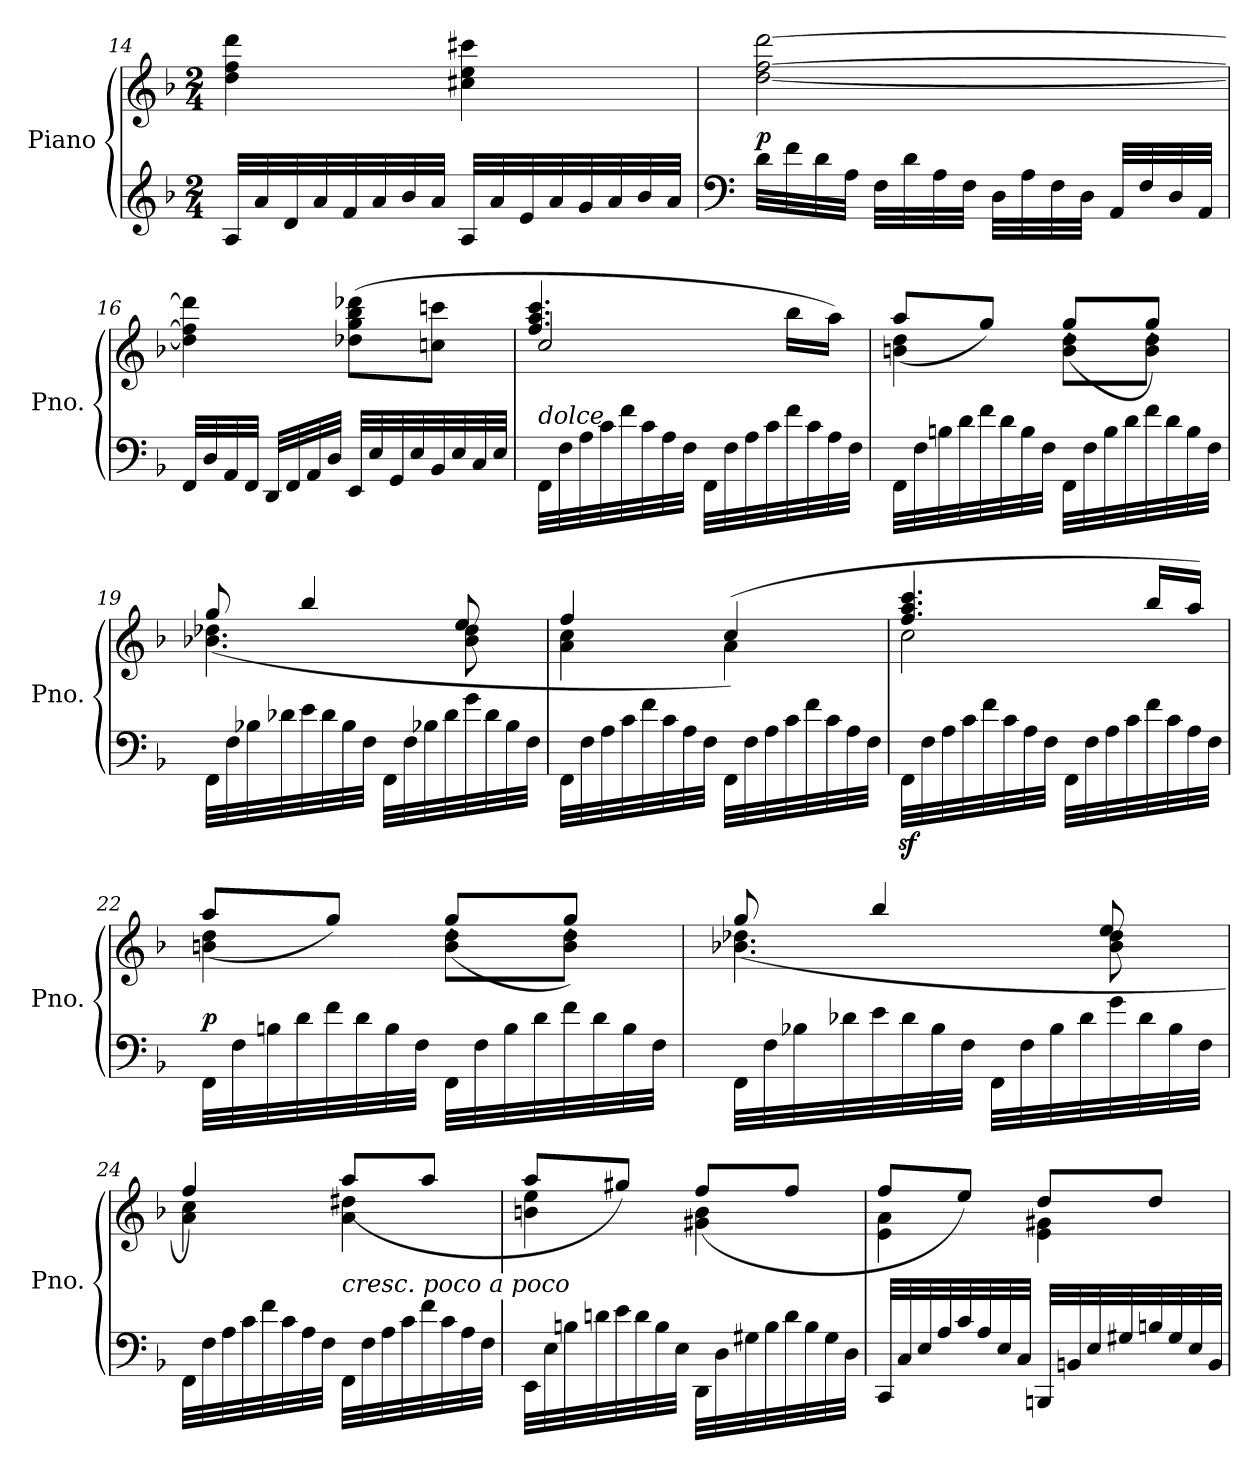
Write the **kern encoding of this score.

**kern	**kern	**dynam
*part1	*part1	*part1
*staff2	*staff1	*staff1/2
*I"Piano	*	*
*I'Pno.	*	*
*clefG2	*clefG2	*
*k[b-]	*k[b-]	*
*M2/4	*M2/4	*
=14	=14	=14
32A/LLL	4dd\ 4ff\ 4ddd\	.
32a/	.	.
32d/	.	.
32a/	.	.
32f/	.	.
32a/	.	.
32b-/	.	.
32a/JJJ	.	.
32A/LLL	4cc#X\ 4ee\ 4ccc#X\	.
32a/	.	.
32e/	.	.
32a/	.	.
32g/	.	.
32a/	.	.
32b-/	.	.
32a/JJJ	.	.
!!LO:LB:g=z
=15	=15	=15
*clefF4	*	*
!	!	!LO:DY:a=2
32d\LLL	[2dd\ [2ff\ [2ddd\	p
32f\	.	.
32d\	.	.
32A\JJJ	.	.
32F\LLL	.	.
32d\	.	.
32A\	.	.
32F\JJJ	.	.
32D\LLL	.	.
32A\	.	.
32F\	.	.
32D\JJJ	.	.
32AA/LLL	.	.
32F/	.	.
32D/	.	.
32AA/JJJ	.	.
=16	=16	=16
32FF/LLL	4dd\] 4ff\] 4ddd\]	.
32D/	.	.
32AA/	.	.
32FF/JJJ	.	.
32DD/LLL	.	.
32FF/	.	.
32AA/	.	.
32D/JJJ	.	.
32EE/LLL	(8dd-X\ 8gg\ 8bb-\ 8ddd-X\L	.
32E/	.	.
32GG/	.	.
32E/	.	.
32BB-/	8ccn\ 8cccn\J	.
32E/	.	.
32C/	.	.
32E/JJJ	.	.
=17	=17	=17
*	*^	*
!LO:TX:a:i:t=dolce	!	!	!
32FF\LLL	2cc/	4.ff/ 4.aa/ 4.ccc/	.
32F\	.	.	.
32A\	.	.	.
32c\	.	.	.
32f\	.	.	.
32c\	.	.	.
32A\	.	.	.
32F\JJJ	.	.	.
32FF\LLL	.	.	.
32F\	.	.	.
32A\	.	.	.
32c\	.	.	.
32f\	.	16bb-\LL	.
32c\	.	.	.
32A\	.	16aa\JJ)	.
32F\JJJ	.	.	.
!!LO:PB:g=z	!!
=18	=18	=18	=18
32FF\LLL	4bn\ 4dd\	(8aa/L	.
32F\	.	.	.
32Bn\	.	.	.
32d\	.	.	.
32f\	.	8gg/J)	.
32d\	.	.	.
32B\	.	.	.
32F\JJJ	.	.	.
32FF\LLL	8b\ 8dd\L	(8gg'/L	.
32F\	.	.	.
32B\	.	.	.
32d\	.	.	.
32f\	8b\ 8dd\J	8gg'/J)	.
32d\	.	.	.
32B\	.	.	.
32F\JJJ	.	.	.
=19	=19	=19	=19
32FF\LLL	4.b-X\ 4.dd-X\	(8gg/	.
32F\	.	.	.
32B-X\	.	.	.
32d-X\	.	.	.
32e\	.	4bb-/	.
32d-\	.	.	.
32B-\	.	.	.
32F\JJJ	.	.	.
32FF\LLL	.	.	.
32F\	.	.	.
32B-X\	.	.	.
32d-\	.	.	.
32g\	8b-\ 8dd-\	8ee/	.
32d-\	.	.	.
32B-\	.	.	.
32F\JJJ	.	.	.
=20	=20	=20	=20
32FF\LLL	4a\ 4cc\	4ff/	.
32F\	.	.	.
32A\	.	.	.
32c\	.	.	.
32f\	.	.	.
32c\	.	.	.
32A\	.	.	.
32F\JJJ	.	.	.
32FF\LLL	(>4a\	4cc/)	.
32F\	.	.	.
32A\	.	.	.
32c\	.	.	.
32f\	.	.	.
32c\	.	.	.
32A\	.	.	.
32F\JJJ	.	.	.
!!LO:LB:g=z	!!
=21	=21	=21	=21
32FFz>\LLL	2cc\	4.ff/ 4.aa/ 4.ccc/	.
32F\	.	.	.
32A\	.	.	.
32c\	.	.	.
32f\	.	.	.
32c\	.	.	.
32A\	.	.	.
32F\JJJ	.	.	.
32FF\LLL	.	.	.
32F\	.	.	.
32A\	.	.	.
32c\	.	.	.
32f\	.	16bb-/LL	.
32c\	.	.	.
32A\	.	16aa/JJ)	.
32F\JJJ	.	.	.
=22	=22	=22	=22
!	!	!	!LO:DY:a=2
32FF\LLL	4bn\ 4dd\	(8aa/L	p
32F\	.	.	.
32Bn\	.	.	.
32d\	.	.	.
32f\	.	8gg/J)	.
32d\	.	.	.
32B\	.	.	.
32F\JJJ	.	.	.
32FF\LLL	8b\ 8dd\L	(8gg'/L	.
32F\	.	.	.
32B\	.	.	.
32d\	.	.	.
32f\	8b\ 8dd\J	8gg'/J)	.
32d\	.	.	.
32B\	.	.	.
32F\JJJ	.	.	.
=23	=23	=23	=23
32FF\LLL	4.b-X\ 4.dd-X\	(8gg/	.
32F\	.	.	.
32B-X\	.	.	.
32d-X\	.	.	.
32e\	.	4bb-/	.
32d-\	.	.	.
32B-\	.	.	.
32F\JJJ	.	.	.
32FF\LLL	.	.	.
32F\	.	.	.
32B-\	.	.	.
32d-\	.	.	.
32g\	8b-\ 8dd-\	8ee/	.
32d-\	.	.	.
32B-\	.	.	.
32F\JJJ	.	.	.
!!LO:LB:g=z	!!
=24	=24	=24	=24
32FF\LLL	4a\ 4cc\	4ff/)	.
32F\	.	.	.
32A\	.	.	.
32c\	.	.	.
32f\	.	.	.
32c\	.	.	.
32A\	.	.	.
32F\JJJ	.	.	.
!LO:TX:a:i:t=cresc.       poco       a       poco	!	!	!
32FF\LLL	4a\ 4dd#X\	(8aa/L	.
32F\	.	.	.
32A\	.	.	.
32c\	.	.	.
32f\	.	8aa/J	.
32c\	.	.	.
32A\	.	.	.
32F\JJJ	.	.	.
=25	=25	=25	=25
32EE\LLL	4bn\ 4ee\	8aa/L	.
32E\	.	.	.
32Bn\	.	.	.
32dn\	.	.	.
32e\	.	8gg#X/J)	.
32d\	.	.	.
32B\	.	.	.
32E\JJJ	.	.	.
32DD\LLL	4g#X\ 4b\	(8ff/L	.
32D\	.	.	.
32G#X\	.	.	.
32B\	.	.	.
32d\	.	8ff/J	.
32B\	.	.	.
32G#\	.	.	.
32D\JJJ	.	.	.
=26	=26	=26	=26
32CC/LLL	4e\ 4a\	8ff/L	.
32C/	.	.	.
32E/	.	.	.
32A/	.	.	.
32c/	.	8ee/J)	.
32A/	.	.	.
32E/	.	.	.
32C/JJJ	.	.	.
32BBBn/LLL	4e\ 4g#X\	8dd/L	.
32BBn/	.	.	.
32E/	.	.	.
32G#X/	.	.	.
32Bn/	.	8dd/J	.
32G#/	.	.	.
32E/	.	.	.
32BB/JJJ	.	.	.
*	*v	*v	*
=	=	=
*-	*-	*-
